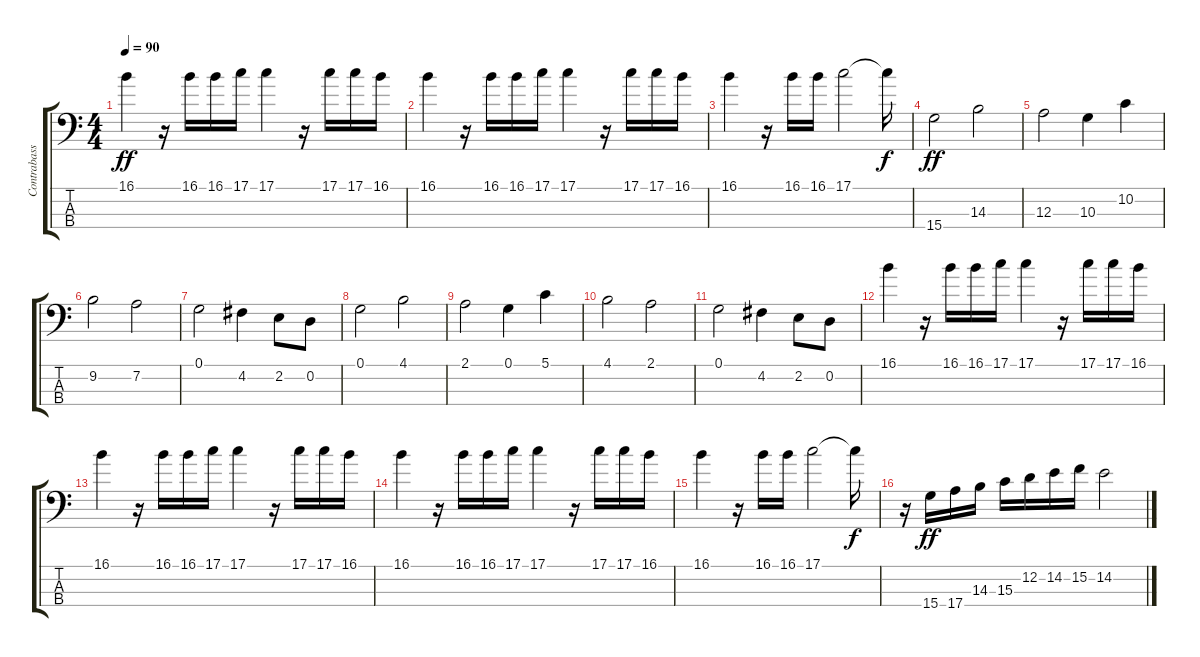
\track ("Contrabass" "Contrabass") {instrument contrabass}
\staff {score tabs}
\tuning (G2 D2 A1 E1) {hide}
\ts (4 4)
\tempo 90
\clef f4
\ks c
16.1.4{dy ff} r.16 16.1.16 16.1.16 17.1.16 17.1.4 r.16 17.1.16 17.1.16 16.1.16 |
16.1.4 r.16 16.1.16 16.1.16 17.1.16 17.1.4 r.16 17.1.16 17.1.16 16.1.16 |
16.1.4 r.16 16.1.16 16.1.16 17.1.2 17.1{t}.16{dy f} |
15.4.2{dy ff} 14.3.2 |
12.3.2 10.3.4 10.2.4 |
9.2.2 7.2.2 |
0.1.2 4.2.4 2.2.8 0.2.8 |
0.1.2 4.1.2 |
2.1.2 0.1.4 5.1.4 |
4.1.2 2.1.2 |
0.1.2 4.2.4 2.2.8 0.2.8 |
16.1.4 r.16 16.1.16 16.1.16 17.1.16 17.1.4 r.16 17.1.16 17.1.16 16.1.16 |
16.1.4 r.16 16.1.16 16.1.16 17.1.16 17.1.4 r.16 17.1.16 17.1.16 16.1.16 |
16.1.4 r.16 16.1.16 16.1.16 17.1.16 17.1.4 r.16 17.1.16 17.1.16 16.1.16 |
16.1.4 r.16 16.1.16 16.1.16 17.1.2 17.1{t}.16{dy f} |
r.16 15.4.16{dy ff} 17.4.16 14.3.16 15.3.16 12.2.16 14.2.16 15.2.16 14.2.2
